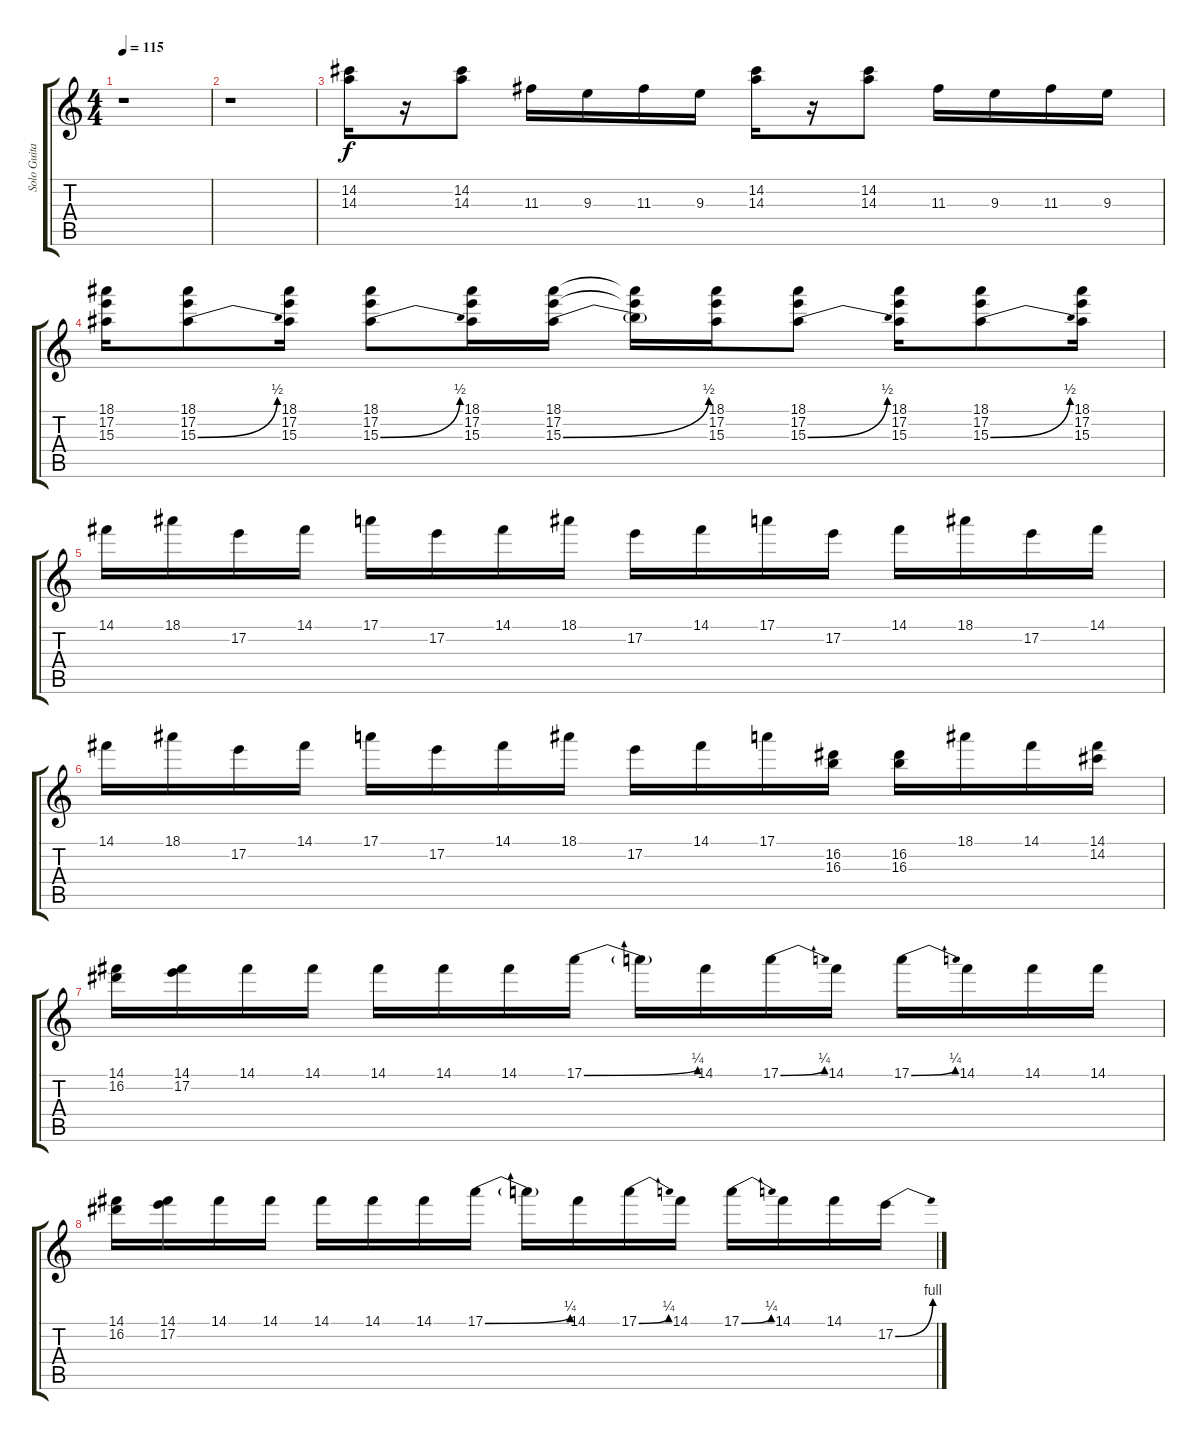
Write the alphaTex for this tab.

\track ("Solo Guitar" "Solo Guita") {instrument overdrivenguitar}
\staff {score tabs}
\tuning (E4 B3 G3 D3 A2 E2) {hide}
\ts (4 4)
\tempo 115
\clef g2
\ks c
r.1{dy f} |
r.1 |
(14.2 14.3).16 r.16 (14.2 14.3).8 11.3.16 9.3.16 11.3.16 9.3.16 (14.2 14.3).16 r.16 (14.2 14.3).8 11.3.16 9.3.16 11.3.16 9.3.16 |
(18.1 17.2 15.3).16 (18.1 17.2 15.3{be (bend 0 0 60 2)}).8 (18.1 17.2 15.3).16 (18.1 17.2 15.3{be (bend 0 0 60 2)}).8 (18.1 17.2 15.3).16 (18.1 17.2 15.3{be (bend 0 0 60 2)}).16 (18.1{t} 17.2{t} 15.3{t}).16 (18.1 17.2 15.3).16 (18.1 17.2 15.3{be (bend 0 0 60 2)}).8 (18.1 17.2 15.3).16 (18.1 17.2 15.3{be (bend 0 0 60 2)}).8 (18.1 17.2 15.3).16 |
14.1.16 18.1.16 17.2.16 14.1.16 17.1.16 17.2.16 14.1.16 18.1.16 17.2.16 14.1.16 17.1.16 17.2.16 14.1.16 18.1.16 17.2.16 14.1.16 |
14.1.16 18.1.16 17.2.16 14.1.16 17.1.16 17.2.16 14.1.16 18.1.16 17.2.16 14.1.16 17.1.16 (16.2 16.3).16 (16.2 16.3).16 18.1.16 14.1.16 (14.1 14.2).16 |
(14.1 16.2).16 (14.1 17.2).16 14.1.16 14.1.16 14.1.16 14.1.16 14.1.16 17.1{be (bend 0 0 60 1)}.16 17.1{t}.16 14.1.16 17.1{be (bend 0 0 60 1)}.16 14.1.16 17.1{be (bend 0 0 60 1)}.16 14.1.16 14.1.16 14.1.16 |
(14.1 16.2).16 (14.1 17.2).16 14.1.16 14.1.16 14.1.16 14.1.16 14.1.16 17.1{be (bend 0 0 60 1)}.16 17.1{t}.16 14.1.16 17.1{be (bend 0 0 60 1)}.16 14.1.16 17.1{be (bend 0 0 60 1)}.16 14.1.16 14.1.16 17.2{be (bend 0 0 60 4)}.16
